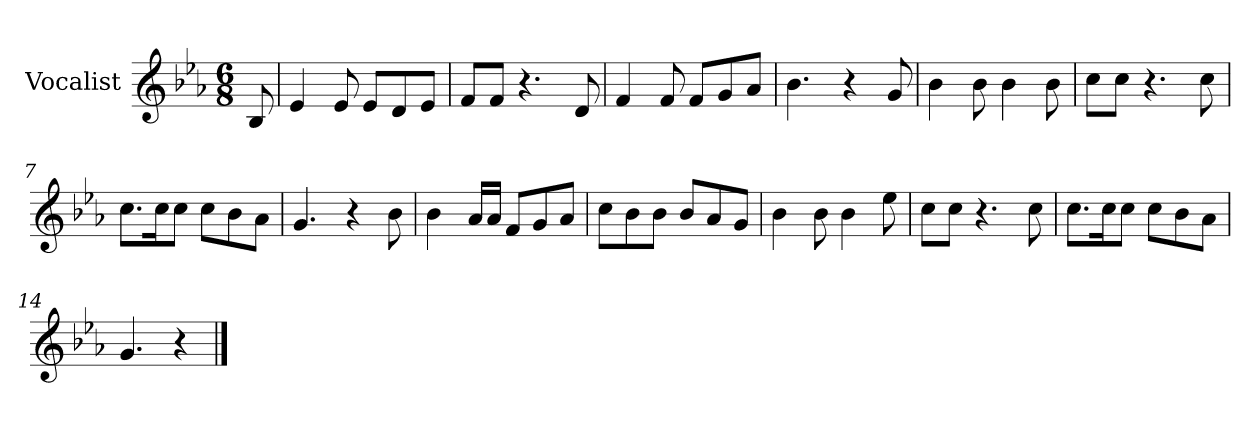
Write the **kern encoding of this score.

**kern
*part1
*staff1
*I"Vocalist
*k[b-e-a-]
*E-:
*M6/8
=
8B-
=1
4e-
8e-
8e-L
8d
8e-J
=2
8fL
8fJ
4.r
8d
=3
4f
8f
8fL
8g
8a-J
=4
4.b-
4r
8g
=5
4b-
8b-
4b-
8b-
=6
8ccL
8ccJ
4.r
8cc
=7
8.ccL
16ccK
8ccJ
8ccL
8b-
8a-J
=8
4.g
4r
8b-
=9
4b-
16a-LL
16a-JJ
8fL
8g
8a-J
=10
8ccL
8b-
8b-J
8b-L
8a-
8gJ
=11
4b-
8b-
4b-
8ee-
=12
8ccL
8ccJ
4.r
8cc
=13
8.ccL
16ccK
8ccJ
8ccL
8b-
8a-J
=14
4.g
4r
==
*-
